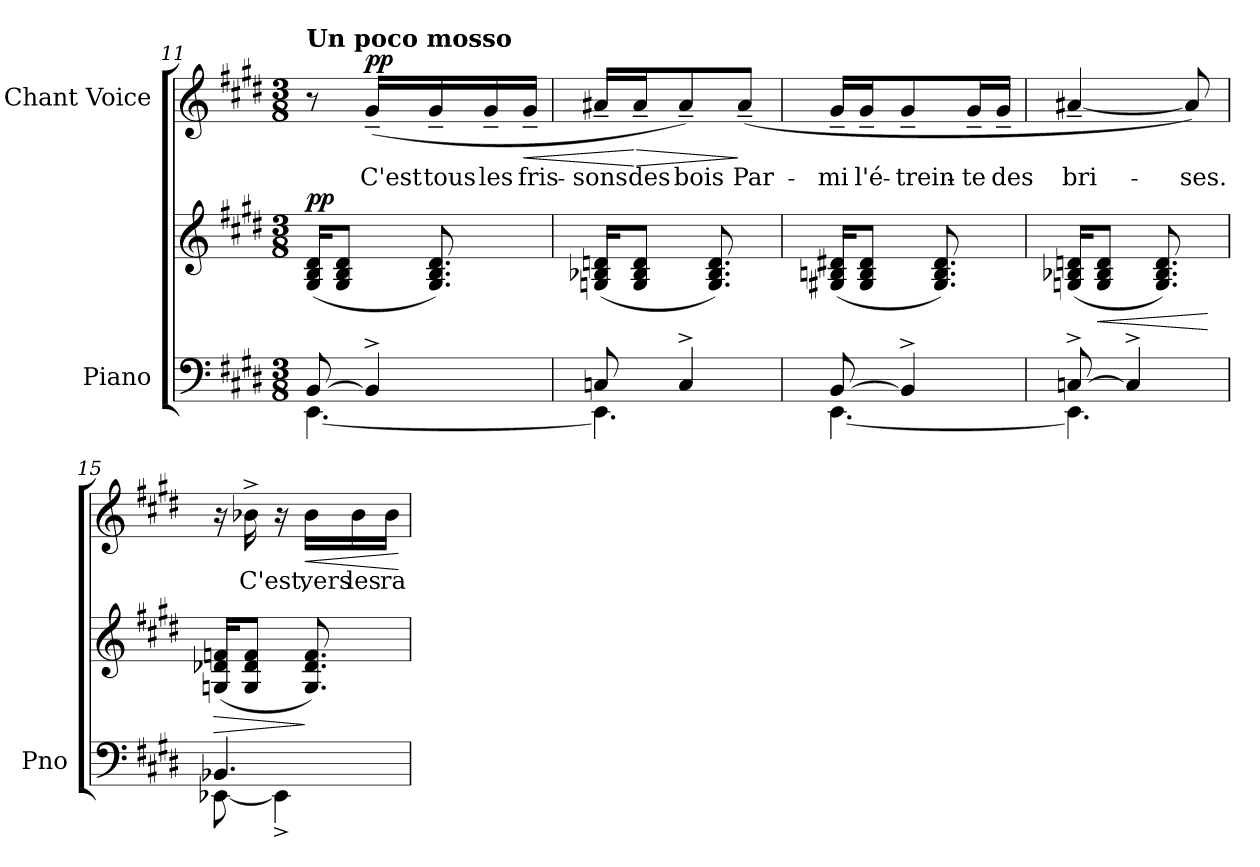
**kern	**kern	**dynam	**kern	**text	**dynam
*part2	*part2	*part2	*part1	*part1	*part1
*staff3	*staff2	*staff2/3	*staff1	*staff1	*staff1
*I"Piano	*	*	*I"Chant Voice	*	*
*I'Pno	*	*	*	*	*
!!LO:LB:g=z
*clefF4	*clefG2	*	*clefG2	*	*
*k[f#c#g#d#]	*k[f#c#g#d#]	*	*k[f#c#g#d#]	*	*
*M3/8	*M3/8	*	*M3/8	*	*
=11	=11	=11	=11	=11	=11
*^	*	*	*	*	*
!	!	!	!	!LO:TX:a:B:t=Un poco mosso	!	!
!	!	!	!LO:DY:a	!	!	!
[8BB/	[4.EE\	(>16G#/ 16B/ 16d#/KL	pp	8r	.	.
.	.	8G#/ 8B/ 8d#/J	.	.	.	.
!	!	!	!	!	!LO:LY:b	!LO:DY:a
4BB^/]	.	.	.	(>16g#~/LL	C'est	pp
!	!	!	!	!	!LO:LY:b	!
.	.	8.G#/ 8.B/ 8.d#/)	.	16g#~/	tous	.
!	!	!	!	!	!LO:LY:b	!
.	.	.	.	16g#~/	les	.
!	!	!	!	!	!LO:LY:b	!LO:HP:b
.	.	.	.	16g#~/JJ	fris-	<
=12	=12	=12	=12	=12	=12	=12
*	*	*	*	*MM35	*	*
!	!	!	!	!	!LO:LY:b	!
8Cn/	4.EE\]	(>16Gn/ 16B-X/ 16dn/KL	.	16a#X~/LL	-sons	.
!	!	!	!	!	!LO:LY:b	!LO:HP:n=1:b
.	.	8G/ 8B-/ 8d/J	.	16a#~/J	des	[ >
!	!	!	!	!	!LO:LY:b	!
4C^/	.	.	.	8a#~/)	bois	.
.	.	8.G/ 8.B-/ 8.d/)	.	.	.	.
!	!	!	!	!	!LO:LY:b	!
.	.	.	.	(>8a#~/J	Par-	]
=13	=13	=13	=13	=13	=13	=13
*	*	*	*	*MM36	*	*
!	!	!	!	!	!LO:LY:b	!
[8BB/	[4.EE\	(>16G#X/ 16Bn/ 16d#X/KL	.	16g#~/LL	-mi	.
!	!	!	!	!	!LO:LY:b	!
.	.	8G#/ 8B/ 8d#/J	.	16g#~/J	l'é-	.
!	!	!	!	!	!LO:LY:b	!
4BB^/]	.	.	.	8g#~/	-trein-	.
.	.	8.G#/ 8.B/ 8.d#/)	.	.	.	.
!	!	!	!	!	!LO:LY:b	!
.	.	.	.	16g#~/L	-te	.
!	!	!	!	!	!LO:LY:b	!
.	.	.	.	16g#~/JJ	des	.
=14	=14	=14	=14	=14	=14	=14
!	!	!	!	!	!LO:LY:b	!
[8Cn^/	4.EE\]	(>16Gn/ 16B-X/ 16dn/KL	.	[4a#X~/	bri-	.
!	!	!	!LO:HP:b	!	!	!
.	.	8G/ 8B-/ 8d/J	<	.	.	.
4C^/]	.	.	.	.	.	.
.	.	8.G/ 8.B-/ 8.d/)	.	.	.	.
!	!	!	!	!	!LO:LY:b	!
.	.	.	.	8a#/])	-ses.	.
*v	*v	*	*	*	*	*
.	.	[	.	.	.
=15	=15	=15	=15	=15	=15
*^	*	*	*	*	*
!	!	!	!LO:HP:b	!	!	!
4.BB-X/	[8EE-X\	(>16Gn/ 16d-X/ 16fn/KL	>	16r	.	.
!	!	!	!	!	!LO:LY:b	!
.	.	8G/ 8d-/ 8f/J	.	16b-X^\	C'est,	.
.	4EE-^\]	.	.	16r	.	.
!	!	!	!	!	!LO:LY:b	!LO:HP:b
.	.	8.G/ 8.d-/ 8.f/)	]	16b-\LL	vers	<
!	!	!	!	!	!LO:LY:b	!
.	.	.	.	16b-\	les	.
!	!	!	!	!	!LO:LY:b	!
.	.	.	.	16b-\JJ	ra-	.
*v	*v	*	*	*	*	*
.	.	.	.	.	[
=	=	=	=	=	=
*-	*-	*-	*-	*-	*-
